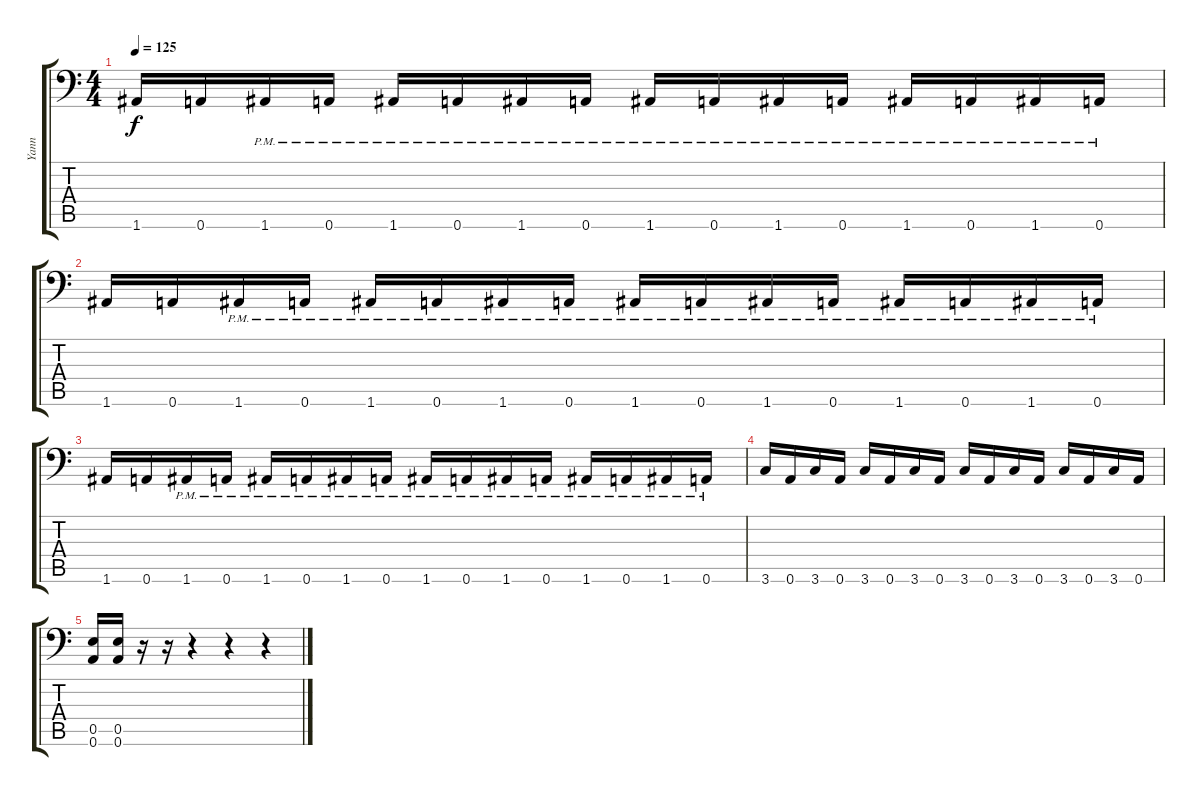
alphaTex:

\track ("Yann" "Yann") {instrument distortionguitar}
\staff {score tabs}
\tuning (B3 Gb3 D3 A2 E2 A1) {hide}
\ts (4 4)
\tempo 125
\clef f4
\ks c
1.6.16{dy f} 0.6.16 1.6{pm}.16 0.6{pm}.16 1.6{pm}.16 0.6{pm}.16 1.6{pm}.16 0.6{pm}.16 1.6{pm}.16 0.6{pm}.16 1.6{pm}.16 0.6{pm}.16 1.6{pm}.16 0.6{pm}.16 1.6{pm}.16 0.6{pm}.16 |
1.6.16 0.6.16 1.6{pm}.16 0.6{pm}.16 1.6{pm}.16 0.6{pm}.16 1.6{pm}.16 0.6{pm}.16 1.6{pm}.16 0.6{pm}.16 1.6{pm}.16 0.6{pm}.16 1.6{pm}.16 0.6{pm}.16 1.6{pm}.16 0.6{pm}.16 |
1.6.16 0.6.16 1.6{pm}.16 0.6{pm}.16 1.6{pm}.16 0.6{pm}.16 1.6{pm}.16 0.6{pm}.16 1.6{pm}.16 0.6{pm}.16 1.6{pm}.16 0.6{pm}.16 1.6{pm}.16 0.6{pm}.16 1.6{pm}.16 0.6{pm}.16 |
3.6.16 0.6.16 3.6.16 0.6.16 3.6.16 0.6.16 3.6.16 0.6.16 3.6.16 0.6.16 3.6.16 0.6.16 3.6.16 0.6.16 3.6.16 0.6.16 |
(0.5 0.6).16 (0.5 0.6).16 r.16 r.16 r.4 r.4 r.4
